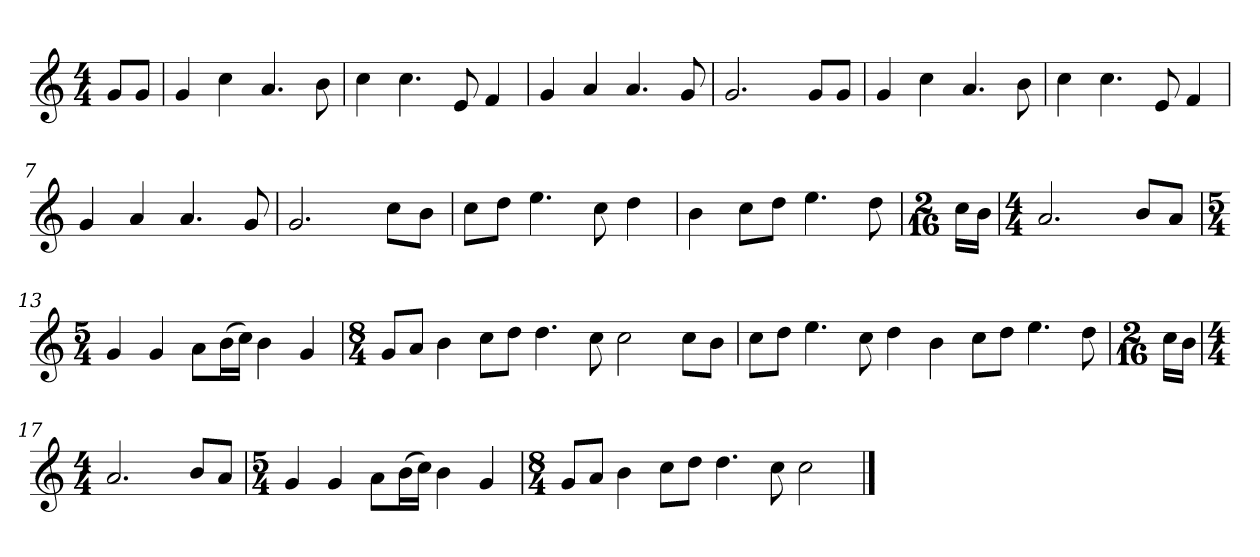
**kern
*part1
*staff1
*k[]
*M4/4
*MM120
=
8gL
8gJ
=1
4g
4cc
4.a
8b
=2
4cc
4.cc
8e
4f
=3
4g
4a
4.a
8g
=4
2.g
8gL
8gJ
=5
4g
4cc
4.a
8b
=6
4cc
4.cc
8e
4f
=7
4g
4a
4.a
8g
=8
2.g
8ccL
8bJ
=9
8ccL
8ddJ
4.ee
8cc
4dd
=10
4b
8ccL
8ddJ
4.ee
8dd
=11
*M2/16
16ccLL
16bJJ
=12
*M4/4
2.a
8bL
8aJ
=13
*M5/4
4g
4g
8aL
(16bL
16ccJJ)
4b
4g
=14
*M8/4
8gL
8aJ
4b
8ccL
8ddJ
4.dd
8cc
2cc
8ccL
8bJ
=15
8ccL
8ddJ
4.ee
8cc
4dd
4b
8ccL
8ddJ
4.ee
8dd
=16
*M2/16
16ccLL
16bJJ
=17
*M4/4
2.a
8bL
8aJ
=18
*M5/4
4g
4g
8aL
(16bL
16ccJJ)
4b
4g
=19
*M8/4
8gL
8aJ
4b
8ccL
8ddJ
4.dd
8cc
2cc
==
*-
